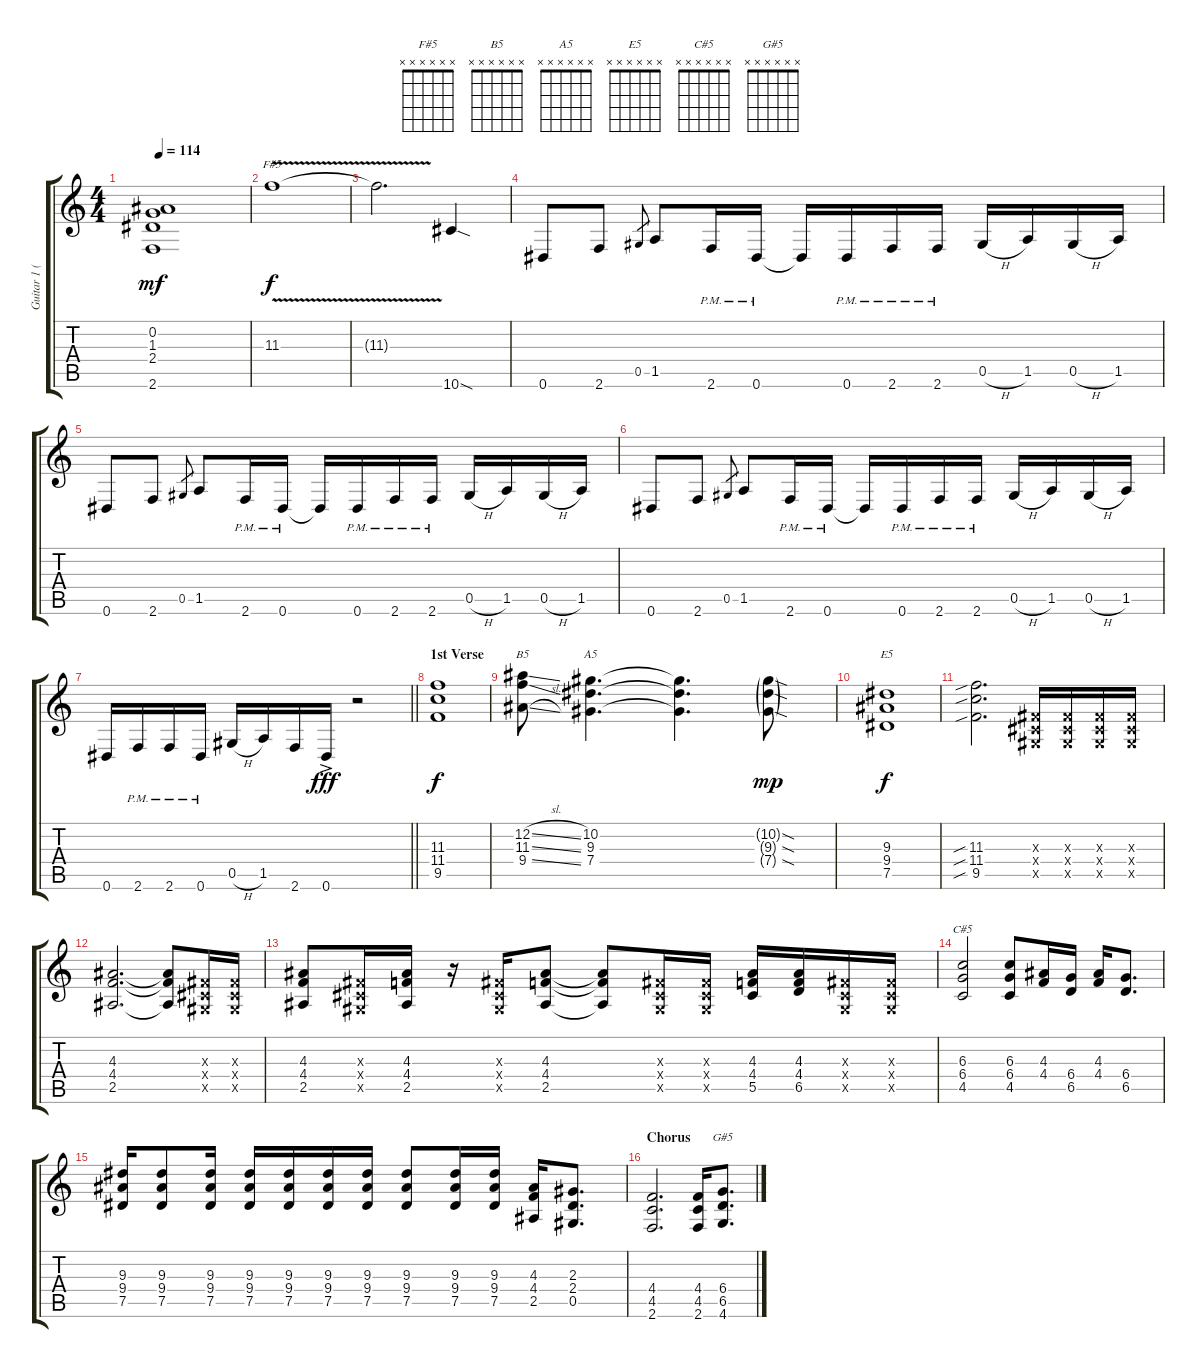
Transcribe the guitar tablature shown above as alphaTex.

\track ("Guitar 1 (Slash)" "Guitar 1 (") {instrument overdrivenguitar}
\staff {score tabs}
\tuning (Eb4 Bb3 Gb3 Db3 Ab2 Eb2) {hide}
\chord ("F#5" x x x x x x)
\chord ("B5" x x x x x x)
\chord ("A5" x x x x x x)
\chord ("E5" x x x x x x)
\chord ("C#5" x x x x x x)
\chord ("G#5" x x x x x x)
\ts (4 4)
\tempo 114
\clef g2
\ks c
(0.2 1.3 2.4 2.6).1{dy mf} |
11.3{v}.1{ch "F#5" dy f} |
11.3{t}.2{d} 10.6{sod}.4 |
0.6.8 2.6.8 0.5.8{gr} 1.5.8 2.6{pm}.16 0.6{pm}.16 0.6{t}.16 0.6{pm}.16 2.6{pm}.16 2.6{pm}.16 0.5{h}.16 1.5.16 0.5{h}.16 1.5.16 |
0.6.8 2.6.8 0.5.8{gr} 1.5.8 2.6{pm}.16 0.6{pm}.16 0.6{t}.16 0.6{pm}.16 2.6{pm}.16 2.6{pm}.16 0.5{h}.16 1.5.16 0.5{h}.16 1.5.16 |
0.6.8 2.6.8 0.5.8{gr} 1.5.8 2.6{pm}.16 0.6{pm}.16 0.6{t}.16 0.6{pm}.16 2.6{pm}.16 2.6{pm}.16 0.5{h}.16 1.5.16 0.5{h}.16 1.5.16 |
\barLineRight lightlight
0.6.16 2.6{pm}.16 2.6{pm}.16 0.6{pm}.16 0.5{h}.16 1.5.16 2.6.16 0.6{ac}.16{dy fff} r.2 |
\section ("" "1st Verse")
(11.3 11.4 9.5).1{dy f} |
(12.2{sl} 11.3{sl} 9.4{sl}).8{ch "B5"} (10.2 9.3 7.4).4{d ch "A5"} (10.2{t} 9.3{t} 7.4{t}).4{d} (10.2{sod g} 9.3{sod g} 7.4{sod g}).8{dy mp} |
(9.3 9.4 7.5).1{ch "E5" dy f} |
(11.3{sib} 11.4{sib} 9.5{sib}).2{d} (0.3{x} 0.4{x} 0.5{x}).16 (0.3{x} 0.4{x} 0.5{x}).16 (0.3{x} 0.4{x} 0.5{x}).16 (0.3{x} 0.4{x} 0.5{x}).16 |
(4.3 4.4 2.5).2{d} (4.3{t} 4.4{t} 2.5{t}).8 (0.3{x} 0.4{x} 0.5{x}).16 (0.3{x} 0.4{x} 0.5{x}).16 |
(4.3 4.4 2.5).8 (0.3{x} 0.4{x} 0.5{x}).16 (4.3 4.4 2.5).16 r.16 (0.3{x} 0.4{x} 0.5{x}).16 (4.3 4.4 2.5).8 (4.3{t} 4.4{t} 2.5{t}).8 (0.3{x} 0.4{x} 0.5{x}).16 (0.3{x} 0.4{x} 0.5{x}).16 (4.3 4.4 5.5).16 (4.3 4.4 6.5).16 (0.3{x} 0.4{x} 0.5{x}).16 (0.3{x} 0.4{x} 0.5{x}).16 |
(6.3 6.4 4.5).2{ch "C#5"} (6.3 6.4 4.5).8 (4.3 4.4).16 (6.4 6.5).16 (4.3 4.4).16 (6.4 6.5).8{d} |
(9.3 9.4 7.5).16 (9.3 9.4 7.5).8 (9.3 9.4 7.5).16 (9.3 9.4 7.5).16 (9.3 9.4 7.5).16 (9.3 9.4 7.5).16 (9.3 9.4 7.5).16 (9.3 9.4 7.5).8 (9.3 9.4 7.5).16 (9.3 9.4 7.5).16 (4.3 4.4 2.5).16 (2.3 2.4 0.5).8{d} |
\section ("" "Chorus")
(4.4 4.5 2.6).2{d} (4.4 4.5 2.6).16 (6.4 6.5 4.6).8{d ch "G#5"}
